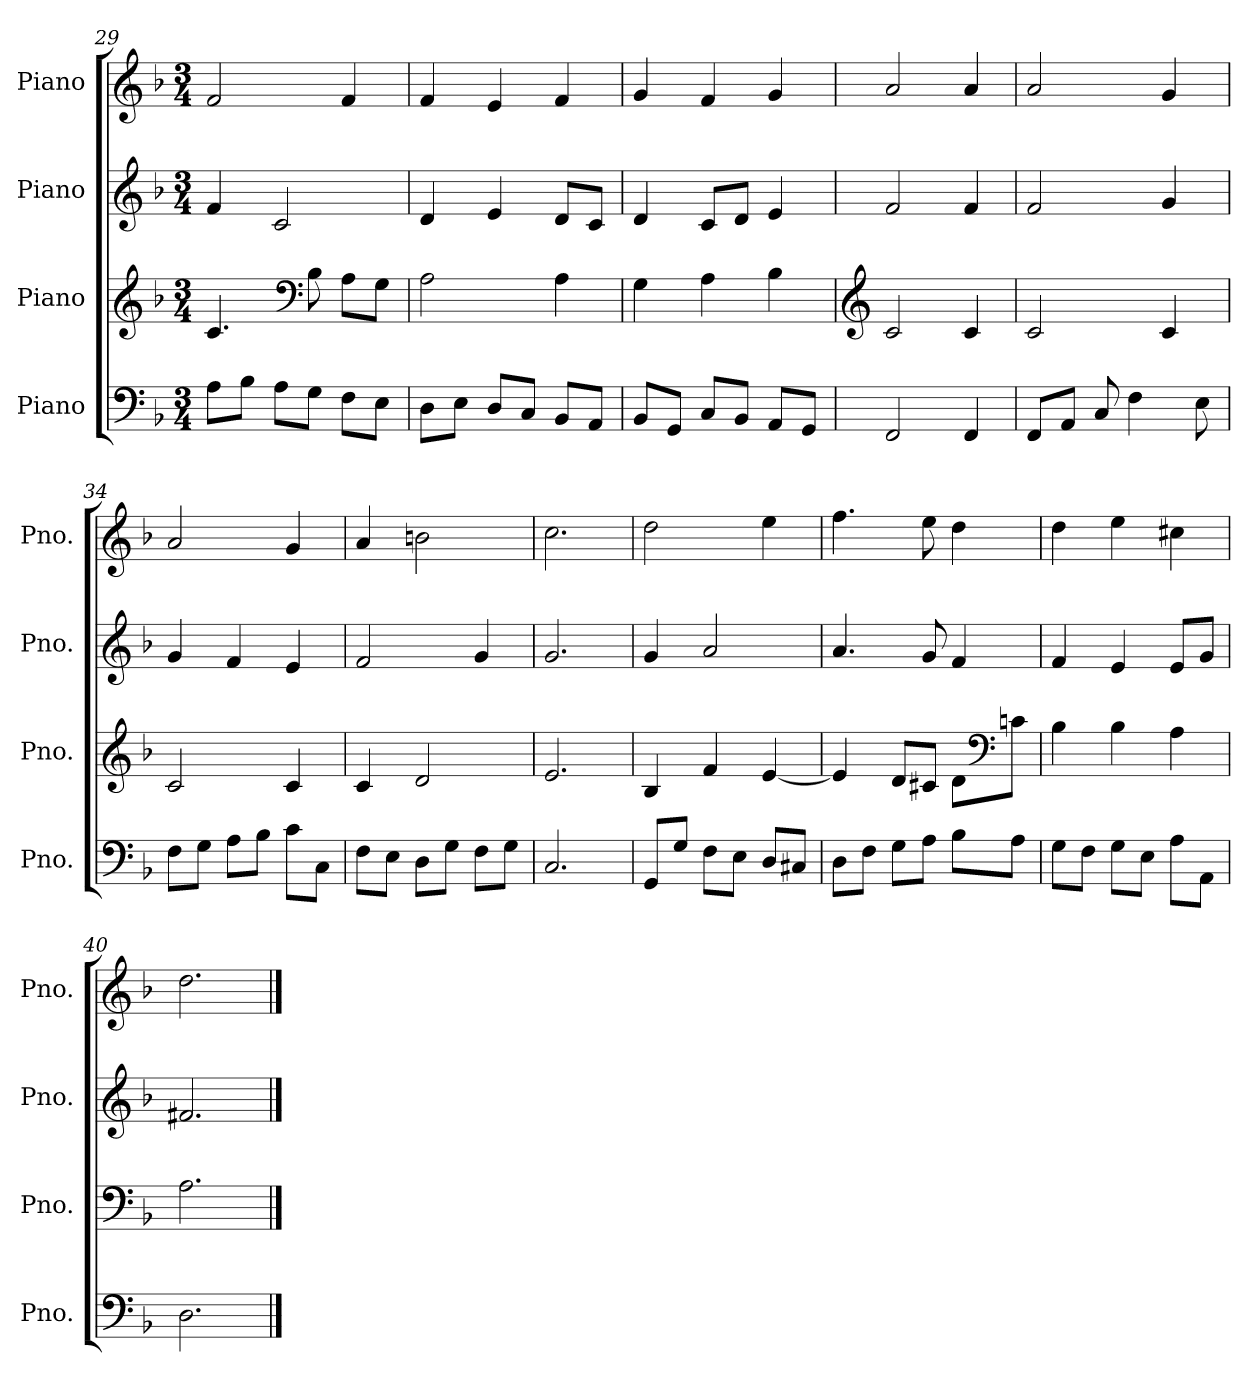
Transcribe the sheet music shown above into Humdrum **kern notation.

**kern	**kern	**kern	**kern
*part4	*part3	*part2	*part1
*staff4	*staff3	*staff2	*staff1
*I"Piano	*I"Piano	*I"Piano	*I"Piano
*I'Pno.	*I'Pno.	*I'Pno.	*I'Pno.
*clefF4	*clefG2	*clefG2	*clefG2
*k[b-]	*k[b-]	*k[b-]	*k[b-]
*M3/4	*M3/4	*M3/4	*M3/4
=29	=29	=29	=29
8A\L	4.c/	4f/	2f/
8B-\J	.	.	.
8A\L	.	2c/	.
*	*clefF4	*	*
8G\J	8B-\	.	.
8F\L	8A\L	.	4f/
8E\J	8G\J	.	.
=30	=30	=30	=30
8D\L	2A\	4d/	4f/
8E\J	.	.	.
8D/L	.	4e/	4e/
8C/J	.	.	.
8BB-/L	4A\	8d/L	4f/
8AA/J	.	8c/J	.
=31	=31	=31	=31
8BB-/L	4G\	4d/	4g/
8GG/J	.	.	.
8C/L	4A\	8c/L	4f/
8BB-/J	.	8d/J	.
8AA/L	4B-\	4e/	4g/
8GG/J	.	.	.
=32	=32	=32	=32
*	*clefG2	*	*
2FF/	2c/	2f/	2a/
4FF/	4c/	4f/	4a/
=33	=33	=33	=33
8FF/L	2c/	2f/	2a/
8AA/J	.	.	.
8C/	.	.	.
4F\	.	.	.
.	4c/	4g/	4g/
8E\	.	.	.
!!LO:LB:g=z
=34	=34	=34	=34
8F\L	2c/	4g/	2a/
8G\J	.	.	.
8A\L	.	4f/	.
8B-\J	.	.	.
8c\L	4c/	4e/	4g/
8C\J	.	.	.
=35	=35	=35	=35
8F\L	4c/	2f/	4a/
8E\J	.	.	.
8D\L	2d/	.	2bn\
8G\J	.	.	.
8F\L	.	4g/	.
8G\J	.	.	.
=36	=36	=36	=36
2.C/	2.e/	2.g/	2.cc\
=37	=37	=37	=37
8GG/L	4B-/	4g/	2dd\
8G/J	.	.	.
8F\L	4f/	2a/	.
8E\J	.	.	.
8D/L	[4e/	.	4ee\
8C#X/J	.	.	.
=38	=38	=38	=38
8D\L	4e/]	4.a/	4.ff\
8F\J	.	.	.
8G\L	8d/L	.	.
8A\J	8c#X/J	8g/	8ee\
8B-\L	8d\L	4f/	4dd\
*	*clefF4	*	*
8A\J	8cn\J	.	.
=39	=39	=39	=39
8G\L	4B-\	4f/	4dd\
8F\J	.	.	.
8G\L	4B-\	4e/	4ee\
8E\J	.	.	.
8A\L	4A\	8e/L	4cc#X\
8AA\J	.	8g/J	.
=40	=40	=40	=40
2.D\	2.A\	2.f#X/	2.dd\
==	==	==	==
*-	*-	*-	*-
